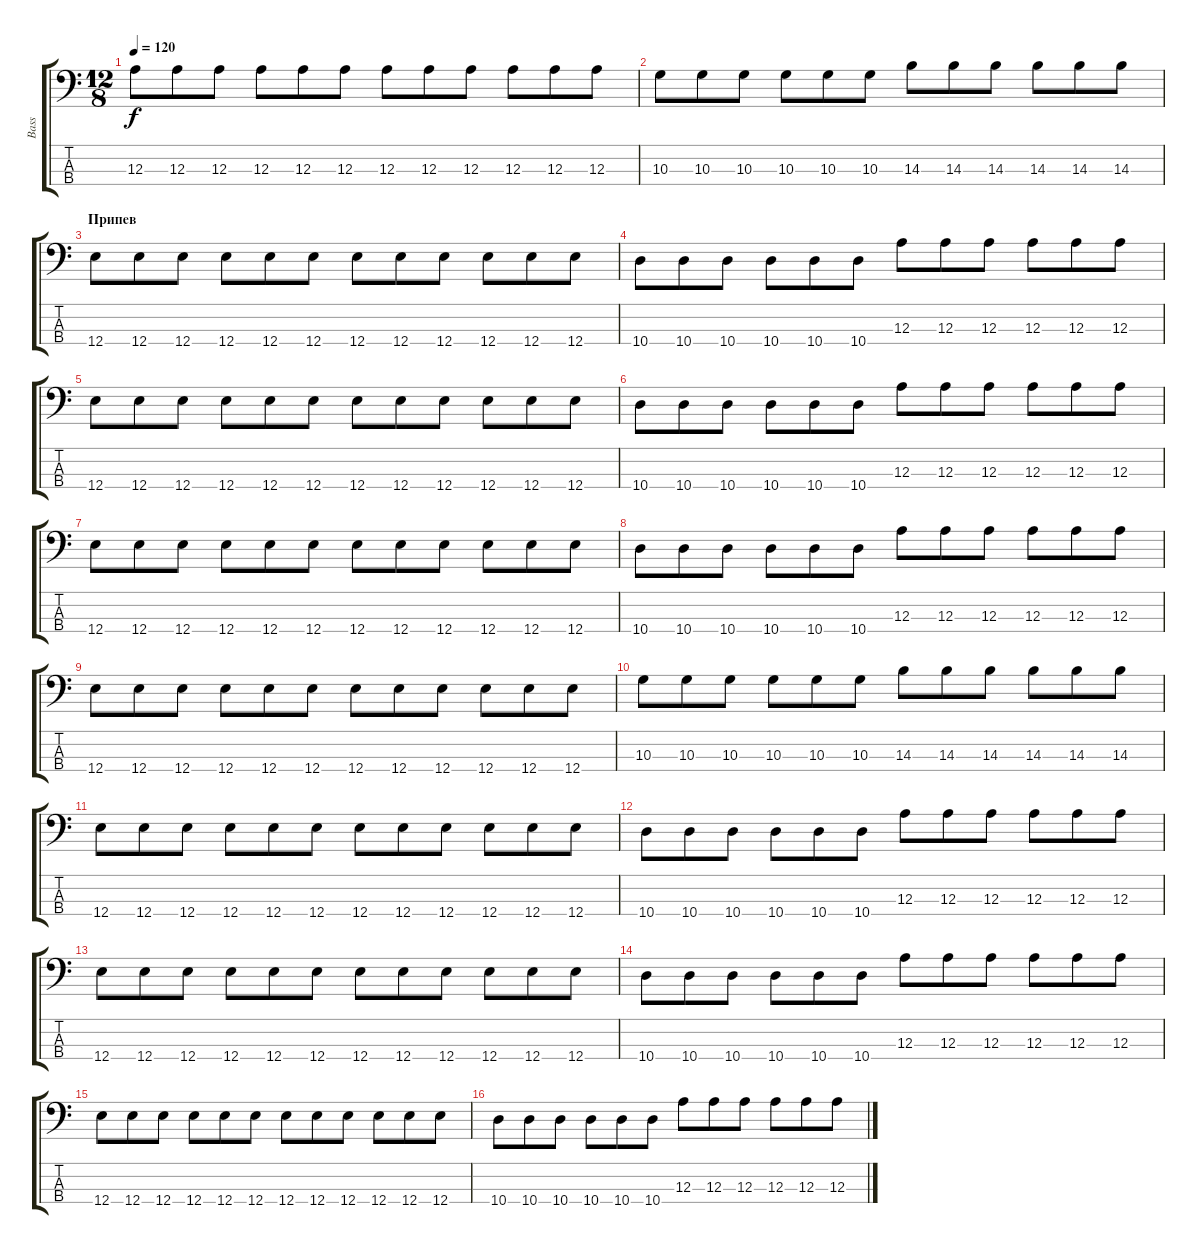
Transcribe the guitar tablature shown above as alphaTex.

\track ("Bass" "Bass") {instrument electricbassfinger}
\staff {score tabs}
\tuning (G2 D2 A1 E1) {hide}
\ts (12 8)
\tempo 120
\clef f4
\ks c
12.3.8{dy f} 12.3.8 12.3.8 12.3.8 12.3.8 12.3.8 12.3.8 12.3.8 12.3.8 12.3.8 12.3.8 12.3.8 |
10.3.8 10.3.8 10.3.8 10.3.8 10.3.8 10.3.8 14.3.8 14.3.8 14.3.8 14.3.8 14.3.8 14.3.8 |
\section ("" "Припев")
12.4.8 12.4.8 12.4.8 12.4.8 12.4.8 12.4.8 12.4.8 12.4.8 12.4.8 12.4.8 12.4.8 12.4.8 |
10.4.8 10.4.8 10.4.8 10.4.8 10.4.8 10.4.8 12.3.8 12.3.8 12.3.8 12.3.8 12.3.8 12.3.8 |
12.4.8 12.4.8 12.4.8 12.4.8 12.4.8 12.4.8 12.4.8 12.4.8 12.4.8 12.4.8 12.4.8 12.4.8 |
10.4.8 10.4.8 10.4.8 10.4.8 10.4.8 10.4.8 12.3.8 12.3.8 12.3.8 12.3.8 12.3.8 12.3.8 |
12.4.8 12.4.8 12.4.8 12.4.8 12.4.8 12.4.8 12.4.8 12.4.8 12.4.8 12.4.8 12.4.8 12.4.8 |
10.4.8 10.4.8 10.4.8 10.4.8 10.4.8 10.4.8 12.3.8 12.3.8 12.3.8 12.3.8 12.3.8 12.3.8 |
12.4.8 12.4.8 12.4.8 12.4.8 12.4.8 12.4.8 12.4.8 12.4.8 12.4.8 12.4.8 12.4.8 12.4.8 |
10.3.8 10.3.8 10.3.8 10.3.8 10.3.8 10.3.8 14.3.8 14.3.8 14.3.8 14.3.8 14.3.8 14.3.8 |
12.4.8 12.4.8 12.4.8 12.4.8 12.4.8 12.4.8 12.4.8 12.4.8 12.4.8 12.4.8 12.4.8 12.4.8 |
10.4.8 10.4.8 10.4.8 10.4.8 10.4.8 10.4.8 12.3.8 12.3.8 12.3.8 12.3.8 12.3.8 12.3.8 |
12.4.8 12.4.8 12.4.8 12.4.8 12.4.8 12.4.8 12.4.8 12.4.8 12.4.8 12.4.8 12.4.8 12.4.8 |
10.4.8 10.4.8 10.4.8 10.4.8 10.4.8 10.4.8 12.3.8 12.3.8 12.3.8 12.3.8 12.3.8 12.3.8 |
12.4.8 12.4.8 12.4.8 12.4.8 12.4.8 12.4.8 12.4.8 12.4.8 12.4.8 12.4.8 12.4.8 12.4.8 |
10.4.8 10.4.8 10.4.8 10.4.8 10.4.8 10.4.8 12.3.8 12.3.8 12.3.8 12.3.8 12.3.8 12.3.8
